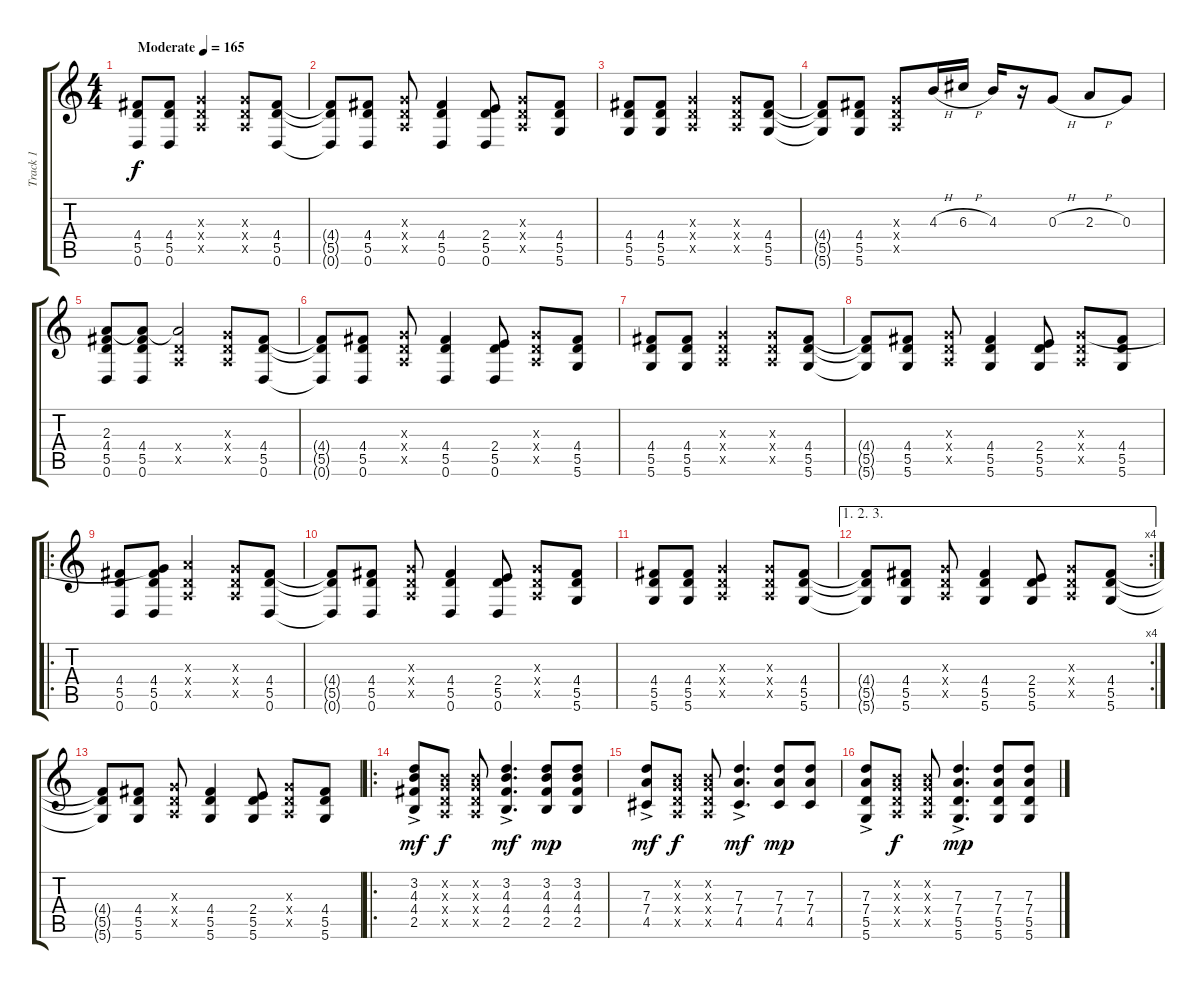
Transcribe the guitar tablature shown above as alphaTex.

\track ("Track 1" "Track 1") {instrument acousticguitarsteel}
\staff {score tabs}
\tuning (E4 B3 G3 D3 A2 D2) {hide}
\ts (4 4)
\tempo (165 "Moderate")
\clef g2
\ks c
(4.4 5.5 0.6).8{dy f instrument acousticguitarsteel} (4.4 5.5 0.6).8 (0.3{x} 0.4{x} 0.5{x}).2 (0.3{x} 0.4{x} 0.5{x}).8 (4.4 5.5 0.6).8 |
(4.4{t} 5.5{t} 0.6{t}).8 (4.4 5.5 0.6).8 (0.3{x} 0.4{x} 0.5{x}).8 (4.4 5.5 0.6).4 (2.4 5.5 0.6).8 (0.3{x} 0.4{x} 0.5{x}).8 (4.4 5.5 5.6).8 |
(4.4 5.5 5.6).8 (4.4 5.5 5.6).8 (0.3{x} 0.4{x} 0.5{x}).2 (0.3{x} 0.4{x} 0.5{x}).8 (4.4 5.5 5.6).8 |
(4.4{t} 5.5{t} 5.6{t}).8 (4.4 5.5 5.6).8 (0.3{x} 0.4{x} 0.5{x}).8 4.3{h}.16 6.3{h}.16 4.3.16 r.16 0.3{h}.8 2.3{h}.8 0.3.8 |
(2.3 4.4 5.5 0.6).8 (2.3{t} 4.4 5.5 0.6).8 (2.3{t} 0.4{x} 0.5{x}).2 (0.3{x} 0.4{x} 0.5{x}).8 (4.4 5.5 0.6).8 |
(4.4{t} 5.5{t} 0.6{t}).8 (4.4 5.5 0.6).8 (0.3{x} 0.4{x} 0.5{x}).8 (4.4 5.5 0.6).4 (2.4 5.5 0.6).8 (0.3{x} 0.4{x} 0.5{x}).8 (4.4 5.5 5.6).8 |
(4.4 5.5 5.6).8 (4.4 5.5 5.6).8 (0.3{x} 0.4{x} 0.5{x}).2 (0.3{x} 0.4{x} 0.5{x}).8 (4.4 5.5 5.6).8 |
(4.4{t} 5.5{t} 5.6{t}).8 (4.4 5.5 5.6).8 (0.3{x} 0.4{x} 0.5{x}).8 (4.4 5.5 5.6).4 (2.4 5.5 5.6).8 (0.3{x} 0.4{x} 0.5{x}).8 (4.4 5.5 5.6).8 |
\ro
(4.4 5.5 0.6).8 (0.3{t} 4.4 5.5 0.6).8 (2.3{x} 0.4{x} 0.5{x}).2 (0.3{x} 0.4{x} 0.5{x}).8 (4.4 5.5 0.6).8 |
(4.4{t} 5.5{t} 0.6{t}).8 (4.4 5.5 0.6).8 (0.3{x} 0.4{x} 0.5{x}).8 (4.4 5.5 0.6).4 (2.4 5.5 0.6).8 (0.3{x} 0.4{x} 0.5{x}).8 (4.4 5.5 5.6).8 |
(4.4 5.5 5.6).8 (4.4 5.5 5.6).8 (0.3{x} 0.4{x} 0.5{x}).2 (0.3{x} 0.4{x} 0.5{x}).8 (4.4 5.5 5.6).8 |
\ae (1 2 3)
\rc 4
(4.4{t} 5.5{t} 5.6{t}).8 (4.4 5.5 5.6).8 (0.3{x} 0.4{x} 0.5{x}).8 (4.4 5.5 5.6).4 (2.4 5.5 5.6).8 (0.3{x} 0.4{x} 0.5{x}).8 (4.4 5.5 5.6).8 |
(4.4{t} 5.5{t} 5.6{t}).8 (4.4 5.5 5.6).8 (0.3{x} 0.4{x} 0.5{x}).8 (4.4 5.5 5.6).4 (2.4 5.5 5.6).8 (0.3{x} 0.4{x} 0.5{x}).8 (4.4 5.5 5.6).8 |
\ro
(3.2{ac} 4.3{ac} 4.4{ac} 2.5{ac}).8{dy mf} (0.2{x} 0.3{x} 0.4{x} 0.5{x}).8{dy f} (0.2{x} 0.3{x} 0.4{x} 0.5{x}).8 (3.2{ac} 4.3{ac} 4.4{ac} 2.5{ac}).4{d dy mf} (3.2 4.3 4.4 2.5).8{dy mp} (3.2 4.3 4.4 2.5).8 |
(7.3{ac} 7.4{ac} 4.5{ac}).8{dy mf} (0.2{x} 0.3{x} 0.4{x} 0.5{x}).8{dy f} (0.2{x} 0.3{x} 0.4{x} 0.5{x}).8 (7.3{ac} 7.4{ac} 4.5{ac}).4{d dy mf} (7.3 7.4 4.5).8{dy mp} (7.3 7.4 4.5).8 |
(7.3{ac} 7.4{ac} 5.5{ac} 5.6).8 (0.2{x} 0.3{x} 0.4{x} 0.5{x}).8{dy f} (0.2{x} 0.3{x} 0.4{x} 0.5{x}).8 (7.3{ac} 7.4{ac} 5.5{ac} 5.6).4{d dy mp} (7.3 7.4 5.5 5.6).8 (7.3 7.4 5.5 5.6).8
